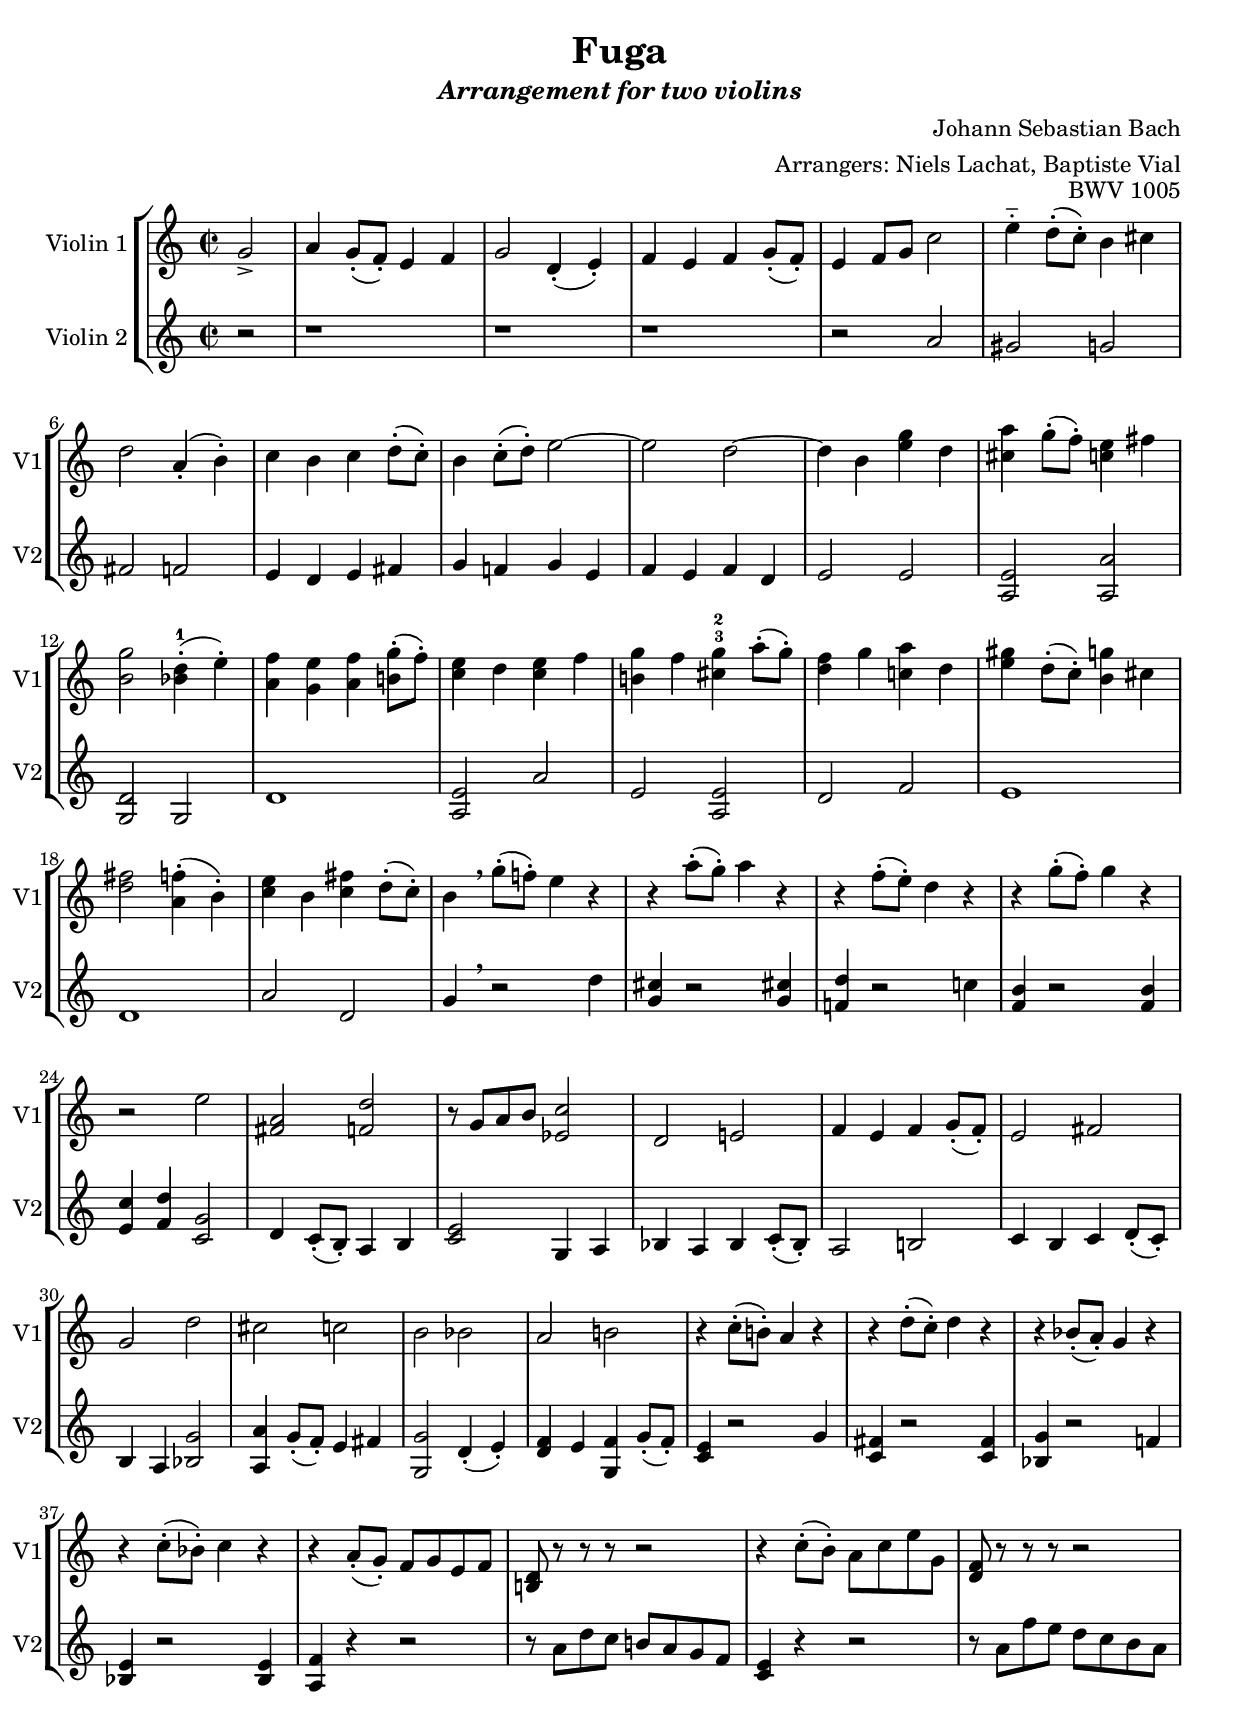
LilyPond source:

\version "2.18.2"

\include "articulate.ly"

midiBloc = {
    \tempo 4 = 100
  }
global = {
  \time 2/2
}


\header {
  title = \markup{Fuga}
  subtitle = \markup{\italic {Arrangement for two violins}}
  composer = "Johann Sebastian Bach"
  opus = \markup{BWV 1005}
  arranger = "Arrangers: Niels Lachat, Baptiste Vial"
}

violinOne =  \new Voice \relative g' {
  \set Staff.instrumentName = #"Violin 1"
  \set Staff.shortInstrumentName = #"V1"
  \set Staff.midiInstrument = #"violin"
  
  % l1 p.o.
  \partial 2 g2->
  a4 g8-.( f-.) e4 f
  g2 d4-.( e-.)
  f e f g8-.( f-.)
  e4 f8 g c2
  e4-_ d8-.( c-.) b4 cis
  d2 a4-.( b-.)
  
  % l2 p.o.
  c b c d8-.( c-.)
  b4 c8-.( d-.) e2~
  e d~
  d4 b <e g> d
  <cis a'> g'8-.( f-.) <<c4 e>> fis
  <b, g'>2 <<bes4-1-.( d>> e-.)
  
  % l3 p.o.
  <<a,4 f'>> <g, e'> <a f'> <<b!8-.( g'>> f-.)
  <<c4 e>> d <<c4 e>> f
  <b,! g'> f' <<cis-3 g'-2>> a8-.( g-.)
  <<d4 f>> g <<c,! a'>> d,
  <<e gis>> d8-.( c-.) <<b4 g'!>> cis,
  <<d2 fis>> <<a,4-.( f'>> b,-.)
  
  % l4 p.o.
  <c e> b <<c fis>> d8-.( c-.)
  b4 \breathe g'8-.( f!-.) e4 r
  r a8-.( g-.) a4 r
  r f8-.( e-.) d4 r
  r g8-.( f-.) g4 r
  r2 e
  <<fis, a>> <f d'>
  
  % mesure 26-30
  r8 g a b <<ees,2 c'>>
  d, e!
  f4 e f g8-.( f-.)
  e2 fis
  g d'
  
  % mesure 31-36
  cis c
  b bes
  a b!
  r4  c8-.( b!-.) a4 r
  r d8-.( c-.) d4 r
  r bes8-.( a-.) g4 r
  
  % mesure 37-41
  r c8-.( bes-.) c4 r
  r a8-.( g-.) f g e f
  <b,! d> r r r r2 % pas sûr de la notation, à voir
  r4 c'8-.( b-.) a c e g,
  <d f> r r r r2
  
  % mesure 42-46
  
  
  
}


violinTwo = \new Voice \relative g' {
  \set Staff.instrumentName = #"Violin 2"
  \set Staff.shortInstrumentName = #"V2"
  \set Staff.midiInstrument = #"violin"
  
  % l1 p.o.
  \partial 2 r2
  r1 r r 
  r2 a
  gis g
  fis f
  
  % l2 p.o.
  e4 d e fis
  g f! g e
  f e f d
  e2 e
  <a, e'> <a a'>
  <g d'> g
  
  % l3 p.o.
  d'1
  <<a2 e'>> a
  e <a, e'>
  d f
  e1 %r pas sûr à voir si on tient les rondes
  d1 %r
  
  % l4 p.o.
  a'2 d,
  g4 \breathe r2 d'4
  <<g, cis>> r2 <<g4 cis!>>
  <<f,! d'>> r2 c!4
  <f, b> r2 <<f4 b>>
  <e, c'> <f d'> <<c2 g'>>
  d4 c8-.( b-.) a4 b
  
  % mesure 26-30
  <<c2 e>> g,4 a
  bes a bes c8-.( bes-.)
  a2 b!
  c4 b c d8-.( c-.)
  b4 a <<bes2 g'>>
  
  % mesure 31-36
  <<a,4 a'>> g8-.( f-.) e4 fis
  <<g,2 g'>> d4-.( e-.)
  <d f> e <g, f'> g'8-.( f-.)
  <<c4 e>> r2 g4
  <c, fis> r2 <<c4 fis>>
  <bes, g'> r2 f'!4
  
  % mesure 37-41
  <bes, e> r2 <<bes4 e>>
  <a, f'> r r2
  r8 a' d c b! a g f
  <<c4 e>> r r2
  r8 a f' e d c b a
  
}

\score {
  \new StaffGroup 
  <<
    \new Staff 
    <<
      \global 
      \violinOne 
    >>
    \new Staff << \global \violinTwo >>
  >>
  
  %\midi {\midiBloc}
}

